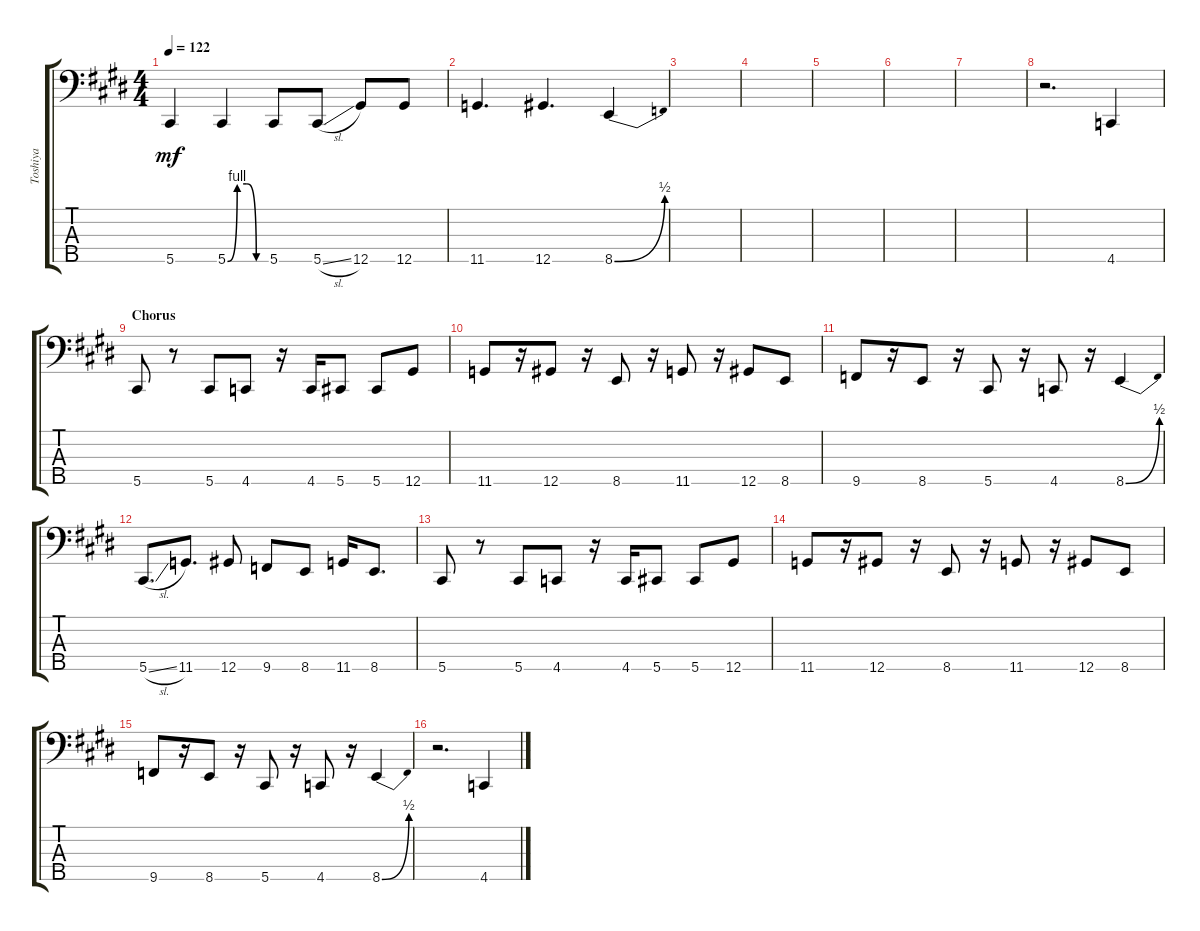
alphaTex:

\track ("Toshiya" "Toshiya") {instrument electricbassfinger}
\staff {score tabs}
\tuning (Gb2 Db2 Ab1 Eb1 Ab0) {hide}
\ts (4 4)
\tempo 122
\clef f4
\ks c#minor
5.5.4{dy mf} 5.5{be (custom 0 0 15 4 30 4 45 0 60 0)}.4 5.5.8 5.5{sl}.8 12.5.8 12.5.8 |
11.5.4{d} 12.5.4{d} 8.5{be (bend 0 0 60 2)}.4 |
|
|
|
|
|
r.2{d} 4.5.4 |
\section ("" "Chorus")
5.5.8 r.8 5.5.8 4.5.8 r.16 4.5.16 5.5.8 5.5.8 12.5.8 |
11.5.8 r.16 12.5.8 r.16 8.5.8 r.16 11.5.8 r.16 12.5.8 8.5.8 |
9.5.8 r.16 8.5.8 r.16 5.5.8 r.16 4.5.8 r.16 8.5{be (bend 0 0 60 2)}.4 |
5.5{sl}.8{d} 11.5.8{d} 12.5.8 9.5.8 8.5.8 11.5.16 8.5.8{d} |
5.5.8 r.8 5.5.8 4.5.8 r.16 4.5.16 5.5.8 5.5.8 12.5.8 |
11.5.8 r.16 12.5.8 r.16 8.5.8 r.16 11.5.8 r.16 12.5.8 8.5.8 |
9.5.8 r.16 8.5.8 r.16 5.5.8 r.16 4.5.8 r.16 8.5{be (bend 0 0 60 2)}.4 |
r.2{d} 4.5.4
